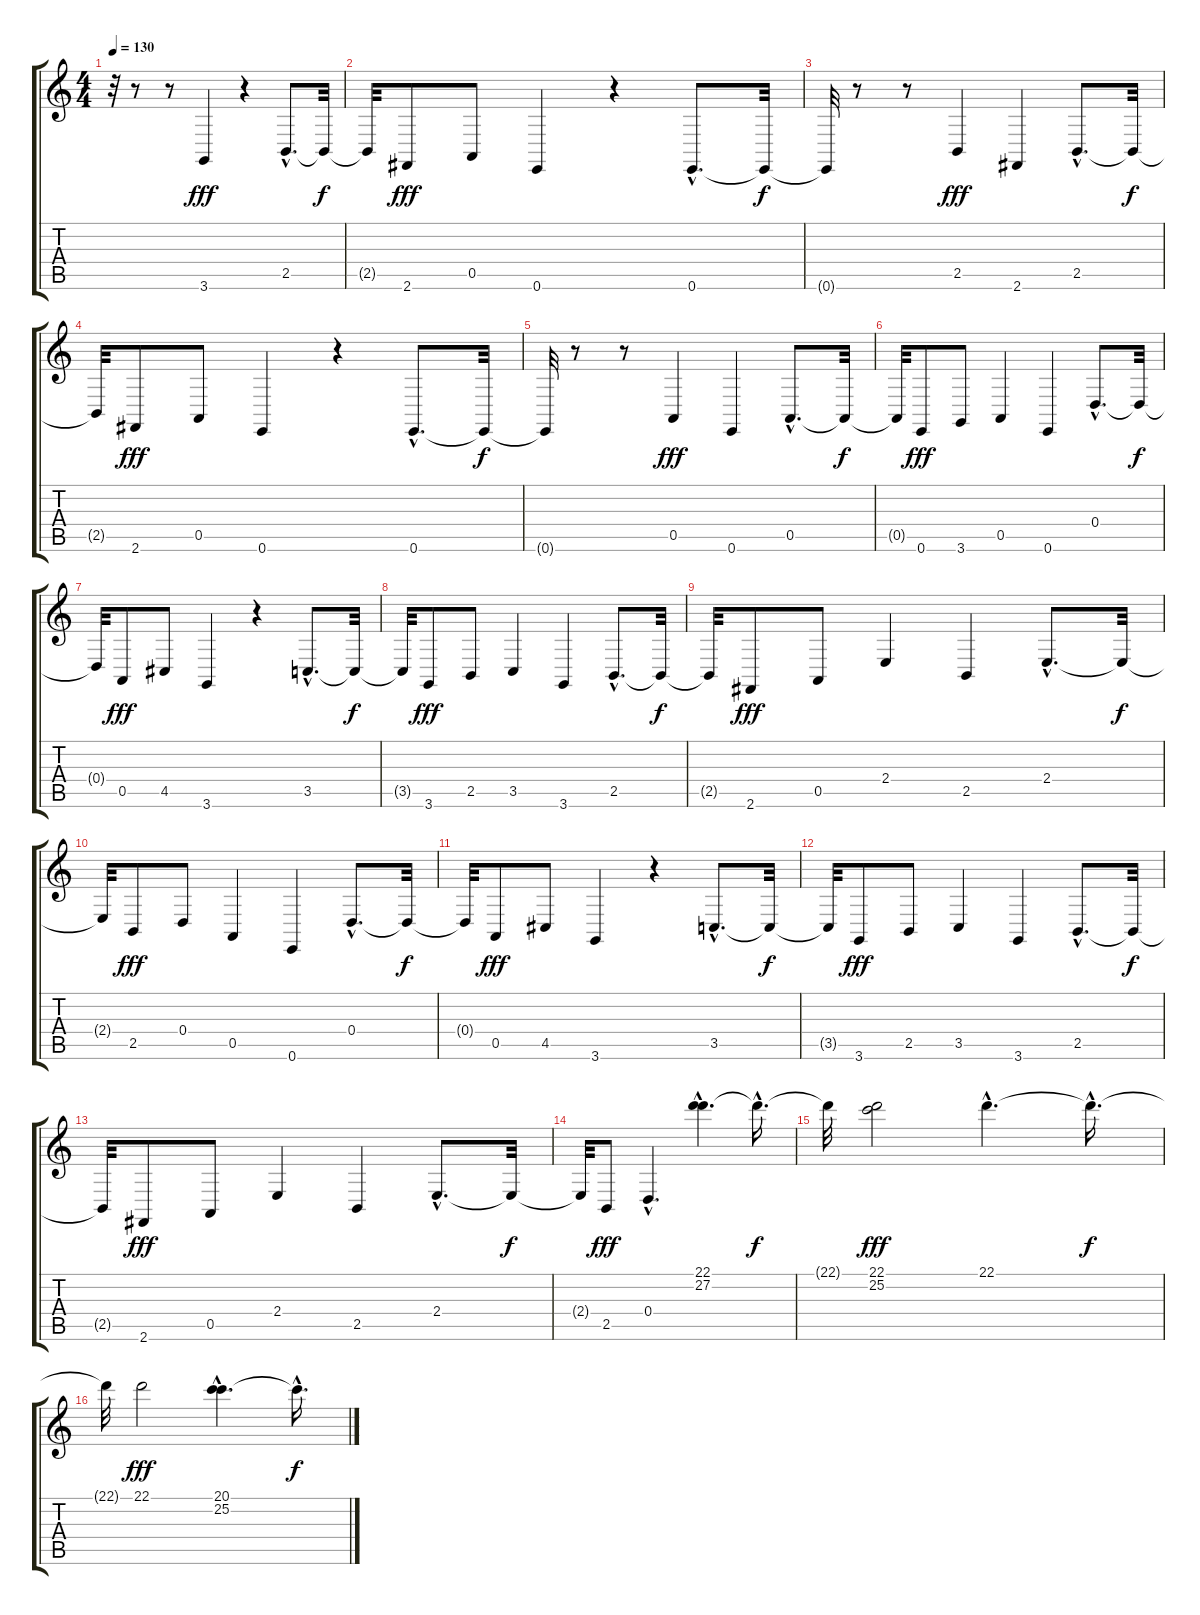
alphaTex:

\track "" {instrument acousticgrandpiano}
\staff {score tabs}
\tuning (E4 B3 G3 D3 A2 E2) {hide}
\ts (4 4)
\tempo 130
\clef g2
\ks c
r.32{dy fff} r.8{volume 16} r.8{volume 16} 3.6.4{volume 16} r.4{volume 16} 2.5{hac}.8{d volume 16} 2.5{t}.32{dy f} |
2.5{t}.32 2.6.8{dy fff volume 16} 0.5.8{volume 16} 0.6.4{volume 16} r.4{volume 16} 0.6{hac}.8{d volume 16} 0.6{t}.32{dy f} |
0.6{t}.32 r.8{volume 16} r.8{volume 16} 2.5.4{dy fff volume 16} 2.6.4{volume 16} 2.5{hac}.8{d volume 16} 2.5{t}.32{dy f} |
2.5{t}.32 2.6.8{dy fff volume 16} 0.5.8{volume 16} 0.6.4{volume 16} r.4{volume 16} 0.6{hac}.8{d volume 16} 0.6{t}.32{dy f} |
0.6{t}.32 r.8{volume 16} r.8{volume 16} 0.5.4{dy fff volume 16} 0.6.4{volume 16} 0.5{hac}.8{d volume 16} 0.5{t}.32{dy f} |
0.5{t}.32 0.6.8{dy fff volume 16} 3.6.8{volume 16} 0.5.4{volume 16} 0.6.4{volume 16} 0.4{hac}.8{d volume 16} 0.4{t}.32{dy f} |
0.4{t}.32 0.5.8{dy fff volume 16} 4.5.8{volume 16} 3.6.4{volume 16} r.4{volume 16} 3.5{hac}.8{d volume 16} 3.5{t}.32{dy f} |
3.5{t}.32 3.6.8{dy fff volume 16} 2.5.8{volume 16} 3.5.4{volume 16} 3.6.4{volume 16} 2.5{hac}.8{d volume 16} 2.5{t}.32{dy f} |
2.5{t}.32 2.6.8{dy fff volume 16} 0.5.8{volume 16} 2.4.4{volume 16} 2.5.4{volume 16} 2.4{hac}.8{d volume 16} 2.4{t}.32{dy f} |
2.4{t}.32 2.5.8{dy fff volume 16} 0.4.8{volume 16} 0.5.4{volume 16} 0.6.4{volume 16} 0.4{hac}.8{d volume 16} 0.4{t}.32{dy f} |
0.4{t}.32 0.5.8{dy fff volume 16} 4.5.8{volume 16} 3.6.4{volume 16} r.4{volume 16} 3.5{hac}.8{d volume 16} 3.5{t}.32{dy f} |
3.5{t}.32 3.6.8{dy fff volume 16} 2.5.8{volume 16} 3.5.4{volume 16} 3.6.4{volume 16} 2.5{hac}.8{d volume 16} 2.5{t}.32{dy f} |
2.5{t}.32 2.6.8{dy fff volume 16} 0.5.8{volume 16} 2.4.4{volume 16} 2.5.4{volume 16} 2.4{hac}.8{d volume 16} 2.4{t}.32{dy f} |
2.4{t}.32 2.5.8{dy fff volume 16} 0.4{hac}.4{d volume 16} (22.1{hac} 27.2).4{d volume 15 balance 5 instrument acousticgrandpiano} 22.1{hac t}.16{d dy f} |
22.1{t}.32 (22.1 25.2).2{dy fff volume 15} 22.1{hac}.4{d volume 15} 22.1{hac t}.16{d dy f} |
22.1{t}.32 22.1.2{dy fff volume 15} (20.1{hac} 25.2).4{d volume 15} 20.1{hac t}.16{d dy f}
